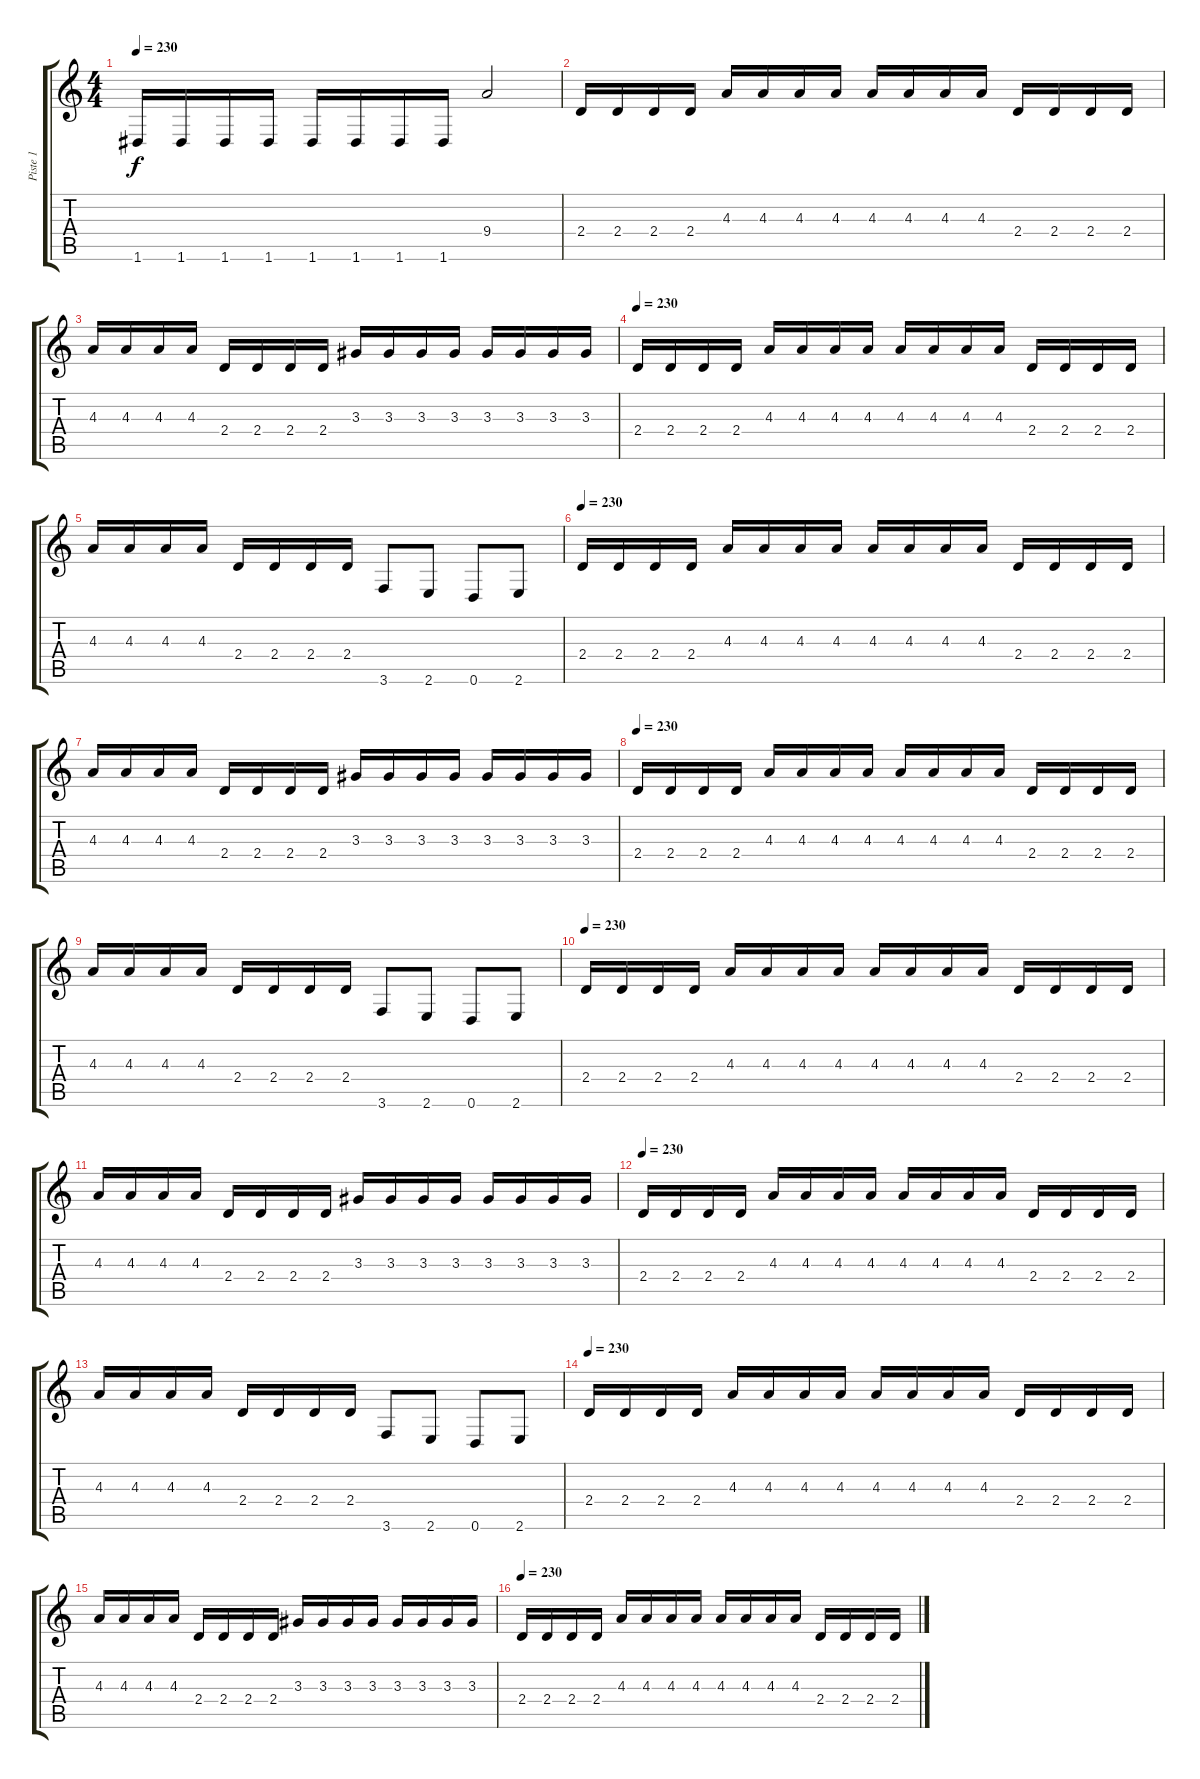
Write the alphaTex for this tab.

\track ("Piste 1" "Piste 1") {instrument distortionguitar}
\staff {score tabs}
\tuning (D4 A3 F3 C3 G2 D2) {hide}
\ts (4 4)
\tempo 230
\clef g2
\ks c
1.6.16{dy f instrument distortionguitar} 1.6.16 1.6.16 1.6.16 1.6.16 1.6.16 1.6.16 1.6.16 9.4.2{instrument guitarharmonics} |
2.4.16{instrument distortionguitar} 2.4.16 2.4.16 2.4.16 4.3.16 4.3.16 4.3.16 4.3.16 4.3.16 4.3.16 4.3.16 4.3.16 2.4.16 2.4.16 2.4.16 2.4.16 |
4.3.16 4.3.16 4.3.16 4.3.16 2.4.16 2.4.16 2.4.16 2.4.16 3.3.16 3.3.16 3.3.16 3.3.16 3.3.16 3.3.16 3.3.16 3.3.16 |
\tempo 230
2.4.16 2.4.16 2.4.16 2.4.16 4.3.16 4.3.16 4.3.16 4.3.16 4.3.16 4.3.16 4.3.16 4.3.16 2.4.16 2.4.16 2.4.16 2.4.16 |
4.3.16 4.3.16 4.3.16 4.3.16 2.4.16 2.4.16 2.4.16 2.4.16 3.6.8 2.6.8 0.6.8 2.6.8 |
\tempo 230
2.4.16 2.4.16 2.4.16 2.4.16 4.3.16 4.3.16 4.3.16 4.3.16 4.3.16 4.3.16 4.3.16 4.3.16 2.4.16 2.4.16 2.4.16 2.4.16 |
4.3.16 4.3.16 4.3.16 4.3.16 2.4.16 2.4.16 2.4.16 2.4.16 3.3.16 3.3.16 3.3.16 3.3.16 3.3.16 3.3.16 3.3.16 3.3.16 |
\tempo 230
2.4.16 2.4.16 2.4.16 2.4.16 4.3.16 4.3.16 4.3.16 4.3.16 4.3.16 4.3.16 4.3.16 4.3.16 2.4.16 2.4.16 2.4.16 2.4.16 |
4.3.16 4.3.16 4.3.16 4.3.16 2.4.16 2.4.16 2.4.16 2.4.16 3.6.8 2.6.8 0.6.8 2.6.8 |
\tempo 230
2.4.16 2.4.16 2.4.16 2.4.16 4.3.16 4.3.16 4.3.16 4.3.16 4.3.16 4.3.16 4.3.16 4.3.16 2.4.16 2.4.16 2.4.16 2.4.16 |
4.3.16 4.3.16 4.3.16 4.3.16 2.4.16 2.4.16 2.4.16 2.4.16 3.3.16 3.3.16 3.3.16 3.3.16 3.3.16 3.3.16 3.3.16 3.3.16 |
\tempo 230
2.4.16 2.4.16 2.4.16 2.4.16 4.3.16 4.3.16 4.3.16 4.3.16 4.3.16 4.3.16 4.3.16 4.3.16 2.4.16 2.4.16 2.4.16 2.4.16 |
4.3.16 4.3.16 4.3.16 4.3.16 2.4.16 2.4.16 2.4.16 2.4.16 3.6.8 2.6.8 0.6.8 2.6.8 |
\tempo 230
2.4.16 2.4.16 2.4.16 2.4.16 4.3.16 4.3.16 4.3.16 4.3.16 4.3.16 4.3.16 4.3.16 4.3.16 2.4.16 2.4.16 2.4.16 2.4.16 |
4.3.16 4.3.16 4.3.16 4.3.16 2.4.16 2.4.16 2.4.16 2.4.16 3.3.16 3.3.16 3.3.16 3.3.16 3.3.16 3.3.16 3.3.16 3.3.16 |
\tempo 230
2.4.16 2.4.16 2.4.16 2.4.16 4.3.16 4.3.16 4.3.16 4.3.16 4.3.16 4.3.16 4.3.16 4.3.16 2.4.16 2.4.16 2.4.16 2.4.16
